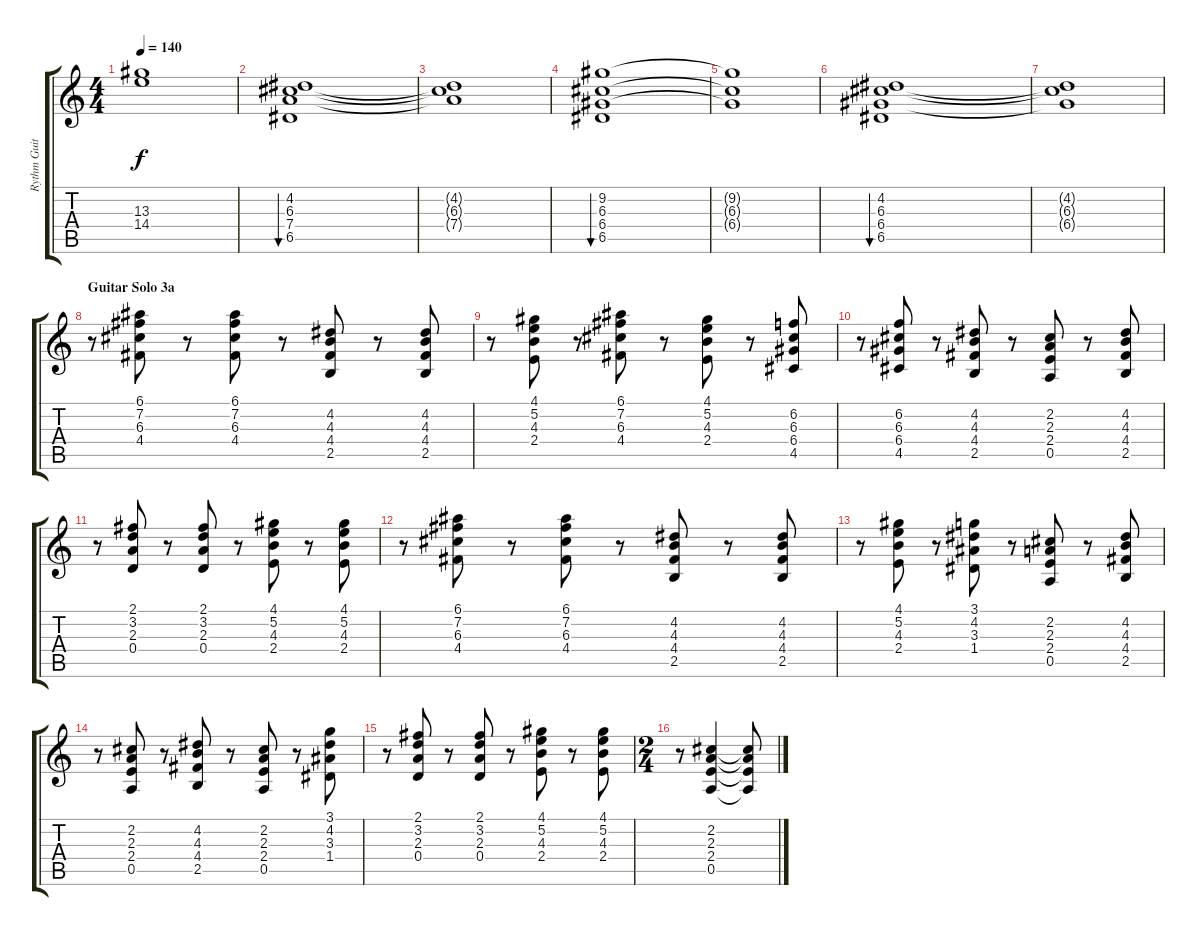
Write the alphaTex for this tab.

\track ("Rythm Guitar" "Rythm Guit") {instrument acousticguitarsteel}
\staff {score tabs}
\tuning (E4 B3 G3 D3 A2 E2) {hide}
\ts (4 4)
\tempo 140
\clef g2
\ks c
(13.3{t} 14.4{t}).1{dy f} |
(4.2 6.3 7.4 6.5).1{bu 480 volume 10} |
(4.2{t} 6.3{t} 7.4{t}).1 |
(9.2 6.3 6.4 6.5).1{bu 480} |
(9.2{t} 6.3{t} 6.4{t}).1 |
(4.2 6.3 6.4 6.5).1{bu 480} |
(4.2{t} 6.3{t} 6.4{t}).1 |
\section ("" "Guitar Solo 3a")
r.8 (6.1 7.2 6.3 4.4).8 r.8 (6.1 7.2 6.3 4.4).8 r.8 (4.2 4.3 4.4 2.5).8 r.8 (4.2 4.3 4.4 2.5).8 |
r.8 (4.1 5.2 4.3 2.4).8 r.8 (6.1 7.2 6.3 4.4).8 r.8 (4.1 5.2 4.3 2.4).8 r.8 (6.2 6.3 6.4 4.5).8 |
r.8 (6.2 6.3 6.4 4.5).8 r.8 (4.2 4.3 4.4 2.5).8 r.8 (2.2 2.3 2.4 0.5).8 r.8 (4.2 4.3 4.4 2.5).8 |
r.8 (2.1 3.2 2.3 0.4).8 r.8 (2.1 3.2 2.3 0.4).8 r.8 (4.1 5.2 4.3 2.4).8 r.8 (4.1 5.2 4.3 2.4).8 |
r.8 (6.1 7.2 6.3 4.4).8 r.8 (6.1 7.2 6.3 4.4).8 r.8 (4.2 4.3 4.4 2.5).8 r.8 (4.2 4.3 4.4 2.5).8 |
r.8 (4.1 5.2 4.3 2.4).8 r.8 (3.1 4.2 3.3 1.4).8 r.8 (2.2 2.3 2.4 0.5).8 r.8 (4.2 4.3 4.4 2.5).8 |
r.8 (2.2 2.3 2.4 0.5).8 r.8 (4.2 4.3 4.4 2.5).8 r.8 (2.2 2.3 2.4 0.5).8 r.8 (3.1 4.2 3.3 1.4).8 |
r.8 (2.1 3.2 2.3 0.4).8 r.8 (2.1 3.2 2.3 0.4).8 r.8 (4.1 5.2 4.3 2.4).8 r.8 (4.1 5.2 4.3 2.4).8 |
\ts (2 4)
r.8 (2.2 2.3 2.4 0.5).4 (2.2{t} 2.3{t} 2.4{t} 0.5{t}).8
